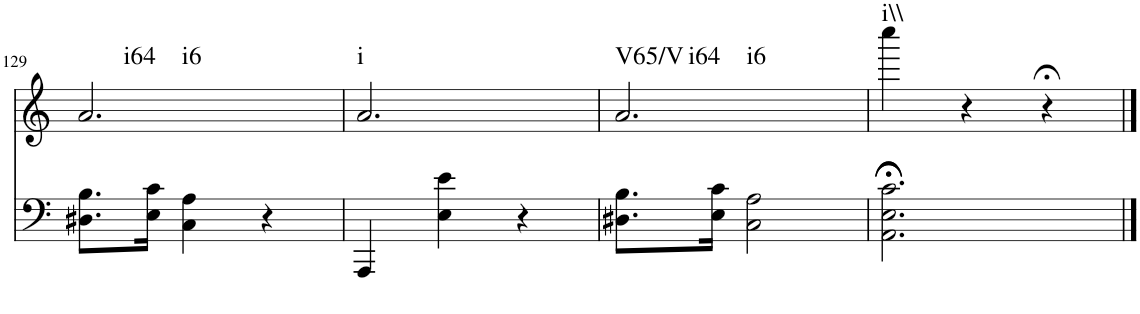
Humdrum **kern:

**kern	**kern	**harte
*part2	*part1	*part1
*staff2	*staff1	*
*I"Piano	*I"Piano	*
*I'Pno	*I'Pno	*
!!LO:PB:g=z
*clefF4	*clefG2	*
*k[]	*k[]	*
*M3/4	*M3/4	*
=129	=129	=129
!	!	!LO:H:n=1:kt=i64
!	!	!LO:H:n=2:kt=i6
8.D#X\ 8.B\L	2.a/	N N
16E\ 16c\Jk	.	.
4C\ 4A\	.	.
4r	.	.
=130	=130	=130
!	!	!LO:H:kt=i
4AAA/	2.a/	N
4E\ 4e\	.	.
4r	.	.
=131	=131	=131
!	!	!LO:H:n=1:kt=V65/V
!	!	!LO:H:n=2:kt=i64
!	!	!LO:H:n=3:kt=i6
8.D#X\ 8.B\L	2.a/	N N N
16E\ 16c\Jk	.	.
2C\ 2A\	.	.
=132	=132	=132
!	!	!LO:H:kt=i\\
2.AA\;< 2.E\;< 2.c\;<	4cccc\	N
.	4r	.
.	4r;<	.
==	==	==
*-	*-	*-
